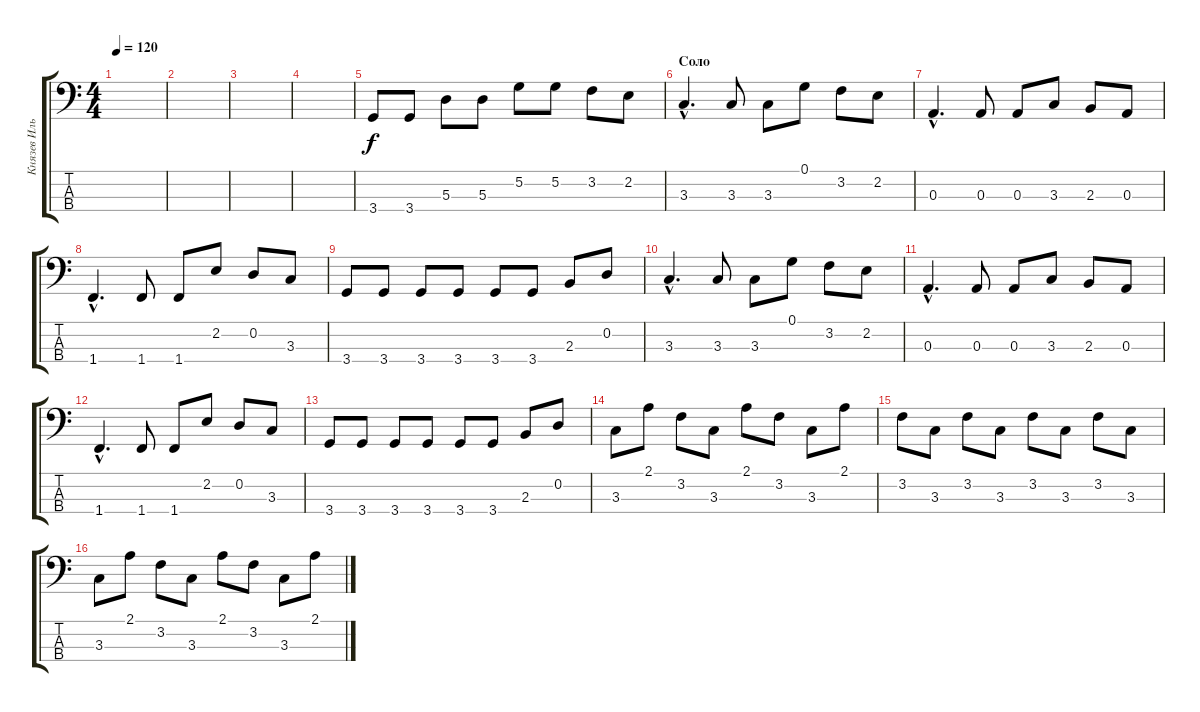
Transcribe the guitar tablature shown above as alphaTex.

\track ("Князев Илья" "Князев Иль") {instrument electricbasspick}
\staff {score tabs}
\tuning (G2 D2 A1 E1) {hide}
\ts (4 4)
\tempo 120
\clef f4
\ks c
|
|
|
|
3.4.8 3.4.8 5.3.8 5.3.8 5.2.8 5.2.8 3.2.8 2.2.8 |
\section ("" "Соло")
3.3{hac}.4{d} 3.3.8 3.3.8 0.1.8 3.2.8 2.2.8 |
0.3{hac}.4{d} 0.3.8 0.3.8 3.3.8 2.3.8 0.3.8 |
1.4{hac}.4{d} 1.4.8 1.4.8 2.2.8 0.2.8 3.3.8 |
3.4.8 3.4.8 3.4.8 3.4.8 3.4.8 3.4.8 2.3.8 0.2.8 |
3.3{hac}.4{d} 3.3.8 3.3.8 0.1.8 3.2.8 2.2.8 |
0.3{hac}.4{d} 0.3.8 0.3.8 3.3.8 2.3.8 0.3.8 |
1.4{hac}.4{d} 1.4.8 1.4.8 2.2.8 0.2.8 3.3.8 |
3.4.8 3.4.8 3.4.8 3.4.8 3.4.8 3.4.8 2.3.8 0.2.8 |
3.3.8 2.1.8 3.2.8 3.3.8 2.1.8 3.2.8 3.3.8 2.1.8 |
3.2.8 3.3.8 3.2.8 3.3.8 3.2.8 3.3.8 3.2.8 3.3.8 |
3.3.8 2.1.8 3.2.8 3.3.8 2.1.8 3.2.8 3.3.8 2.1.8
